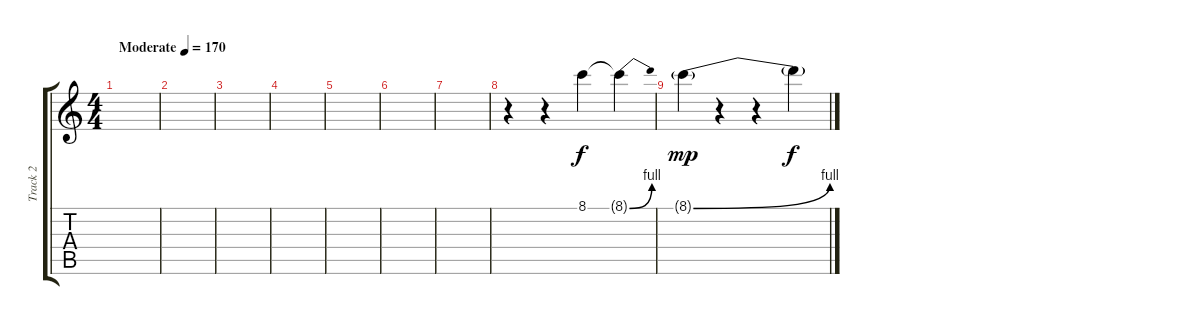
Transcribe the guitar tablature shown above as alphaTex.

\track ("Track 2" "Track 2") {instrument distortionguitar}
\staff {score tabs}
\tuning (E4 B3 G3 D3 A2 E2) {hide}
\ts (4 4)
\tempo (170 "Moderate")
\clef g2
\ks c
|
|
|
|
|
|
|
r.4 r.4 8.1.4 8.1{be (bend 0 0 60 4) t}.4 |
8.1{be (bend 0 0 60 4) g}.4{dy mp} r.4 r.4 8.1{t}.4{dy f}
